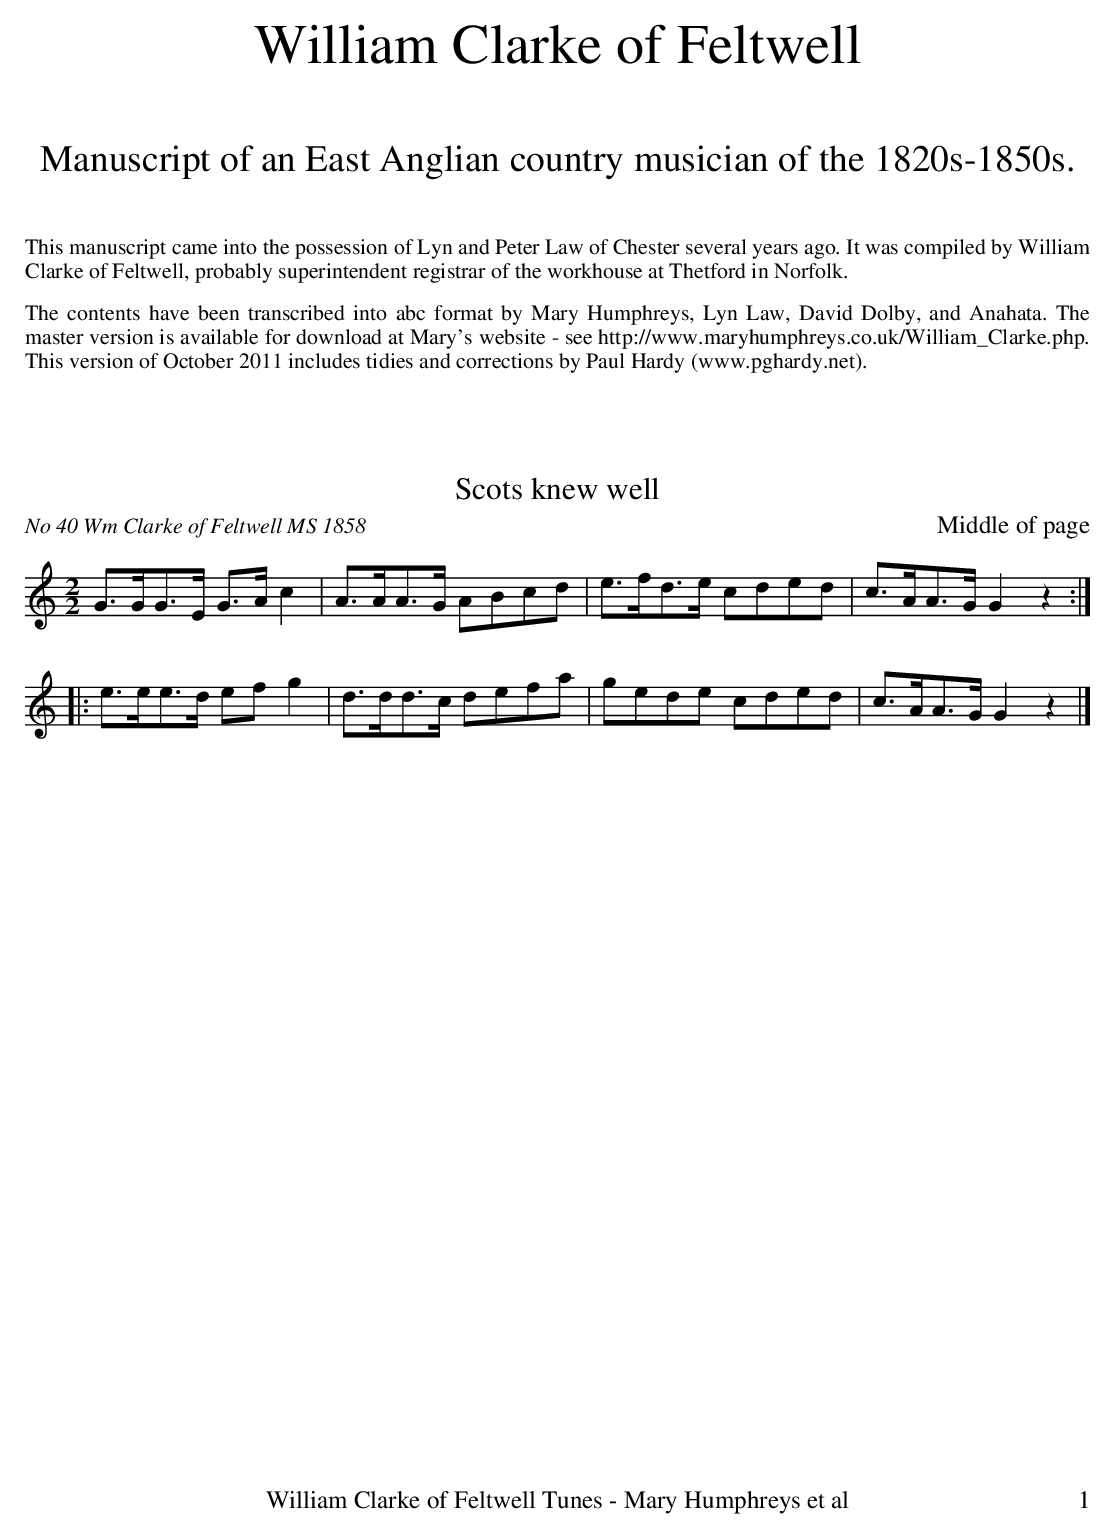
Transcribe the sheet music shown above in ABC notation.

X:1
T:Scots knew well
O:No 40 Wm Clarke of Feltwell MS 1858
M:2/2
L:1/8
K:C
G3/2G/2G3/2E/2 G3/2A/2 c2|A3/2A/2A3/2G/2 ABcd|e3/2f/2d3/2e/2 cded|c3/2A/2A3/2G/2 G2z2:|
|:e3/2e/2e3/2d/2 ef g2|d3/2d/2d3/2c/2 defa|gede cded|c3/2A/2A3/2G/2 G2z2|]
